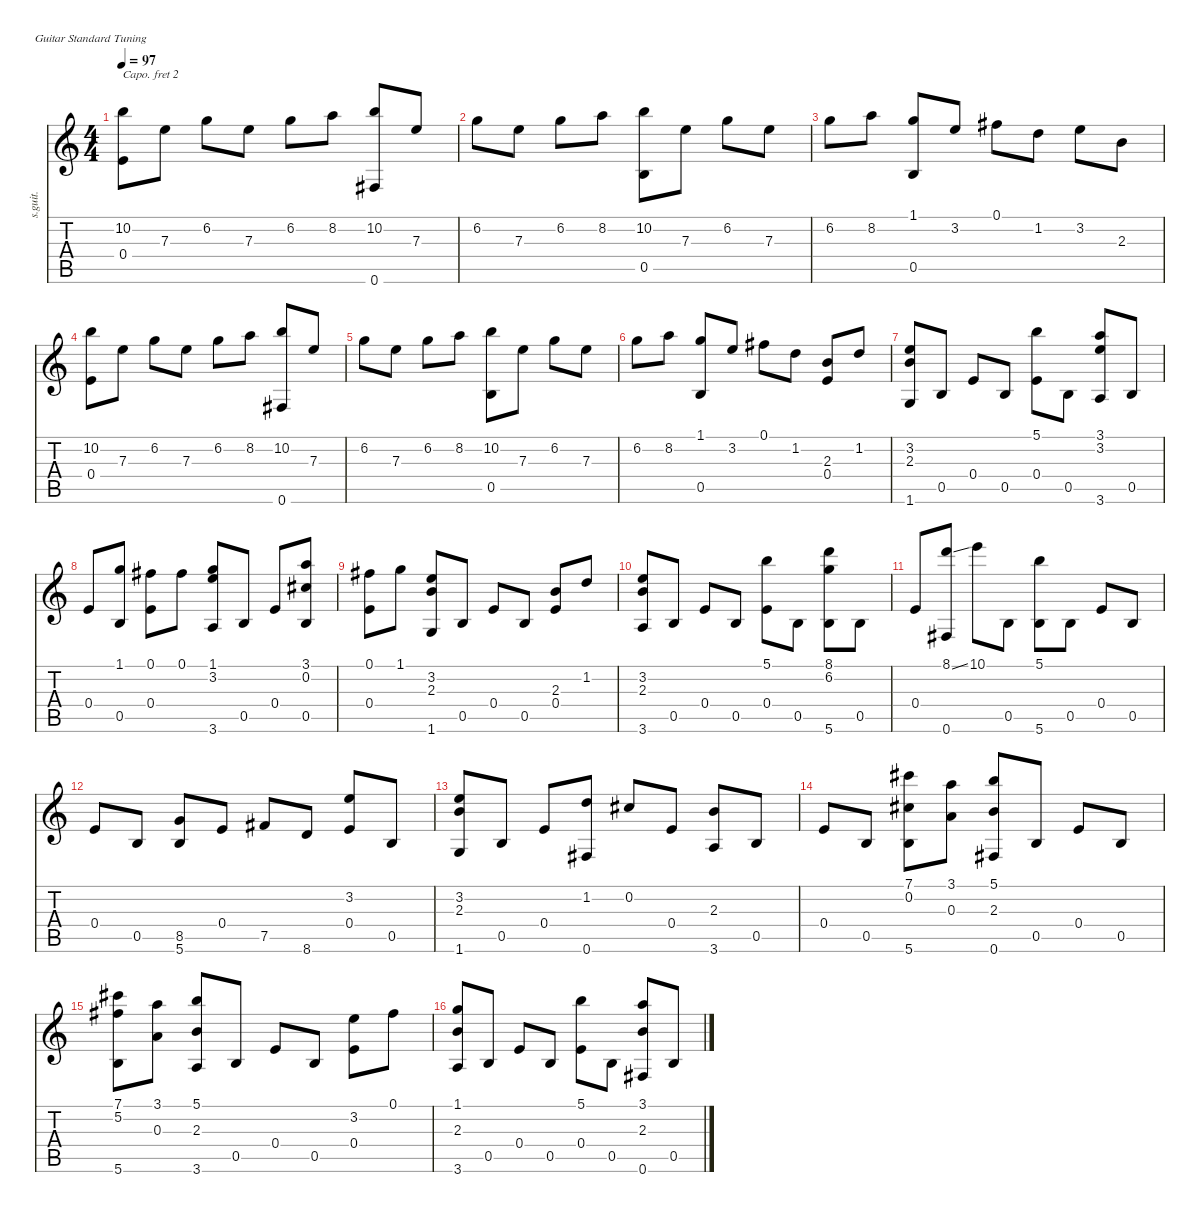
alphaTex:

\defaultSystemsLayout 4
\hideDynamics
\bracketExtendMode nobrackets
\otherSystemsTrackNameOrientation horizontal
\track ("Steel Guitar" "s.guit.") {instrument acousticguitarsteel}
\staff {score tabs}
\capo 2
\tuning (E4 B3 G3 D3 A2 E2)
\ts (4 4)
\tempo 97
\clef g2
\ks c
(10.2 0.4).8{dy mf instrument acousticguitarsteel beam Down} 7.3.8{beam Down} 6.2.8{beam Down} 7.3.8{beam Down} 6.2.8{beam Down} 8.2.8{beam Down} (10.2 0.6{acc #}).8{beam Up} 7.3.8{beam Up} |
6.2.8{beam Down} 7.3.8{beam Down} 6.2.8{beam Down} 8.2.8{beam Down} (10.2 0.5).8{beam Down} 7.3.8{beam Down} 6.2.8{beam Down} 7.3.8{beam Down} |
6.2.8{beam Down} 8.2.8{beam Down} (1.1 0.5).8{beam Up} 3.2.8{beam Up} 0.1{acc #}.8{beam Down} 1.2.8{beam Down} 3.2.8{beam Down} 2.3.8{beam Down} |
(10.2 0.4).8{beam Down} 7.3.8{beam Down} 6.2.8{beam Down} 7.3.8{beam Down} 6.2.8{beam Down} 8.2.8{beam Down} (10.2 0.6{acc #}).8{beam Up} 7.3.8{beam Up} |
6.2.8{beam Down} 7.3.8{beam Down} 6.2.8{beam Down} 8.2.8{beam Down} (10.2 0.5).8{beam Down} 7.3.8{beam Down} 6.2.8{beam Down} 7.3.8{beam Down} |
6.2.8{beam Down} 8.2.8{beam Down} (1.1 0.5).8{beam Up} 3.2.8{beam Up} 0.1{acc #}.8{beam Down} 1.2.8{beam Down} (2.3 0.4).8{beam Up} 1.2.8{beam Up} |
(3.2 2.3 1.6).8{beam Up} 0.5.8{beam Up} 0.4.8{beam Up} 0.5.8{beam Up} (0.4 5.1).8{beam Down} 0.5.8{beam Down} (3.6 3.1 3.2).8{beam Up} 0.5.8{beam Up} |
0.4.8{beam Up} (1.1 0.5).8{beam Up} (0.1{acc #} 0.4).8{beam Down} 0.1{acc #}.8{beam Down} (1.1 3.2 3.6).8{beam Up} 0.5.8{beam Up} 0.4.8{beam Up} (0.5 3.1 0.2{acc #}).8{beam Up} |
(0.1{acc #} 0.4).8{beam Down} 1.1.8{beam Down} (3.2 2.3 1.6).8{beam Up} 0.5.8{beam Up} 0.4.8{beam Up} 0.5.8{beam Up} (2.3 0.4).8{beam Up} 1.2.8{beam Up} |
(3.2 2.3 3.6).8{beam Up} 0.5.8{beam Up} 0.4.8{beam Up} 0.5.8{beam Up} (5.1 0.4).8{beam Down} 0.5.8{beam Down} (5.6 8.1 6.2).8{beam Down} 0.5.8{beam Down} |
0.4.8{beam Up} (0.6{acc #} 8.1{ss}).8{beam Up} 10.1.8{beam Down} 0.5.8{beam Down} (5.6 5.1).8{beam Down} 0.5.8{beam Down} 0.4.8{beam Up} 0.5.8{beam Up} |
0.4.8{beam Up} 0.5.8{beam Up} (5.6 8.5).8{beam Up} 0.4.8{beam Up} 7.5{acc #}.8{beam Up} 8.6.8{beam Up} (0.4 3.2).8{beam Up} 0.5.8{beam Up} |
(3.2 2.3 1.6).8{beam Up} 0.5.8{beam Up} 0.4.8{beam Up} (0.6{acc #} 1.2).8{beam Up} 0.2{acc #}.8{beam Up} 0.4.8{beam Up} (2.3 3.6).8{beam Up} 0.5.8{beam Up} |
0.4.8{beam Up} 0.5.8{beam Up} (5.6 7.1{acc #} 0.2{acc #}).8{beam Down} (3.1 0.3).8{beam Down} (5.1 2.3 0.6{acc #}).8{beam Up} 0.5.8{beam Up} 0.4.8{beam Up} 0.5.8{beam Up} |
(5.6 5.2{acc #} 7.1{acc #}).8{beam Down} (3.1 0.3).8{beam Down} (5.1 2.3 3.6).8{beam Up} 0.5.8{beam Up} 0.4.8{beam Up} 0.5.8{beam Up} (0.4 3.2).8{beam Down} 0.1{acc #}.8{beam Down} |
(1.1 2.3 3.6).8{beam Up} 0.5.8{beam Up} 0.4.8{beam Up} 0.5.8{beam Up} (0.4 5.1).8{beam Down} 0.5.8{beam Down} (0.6{acc #} 3.1 2.3).8{beam Up} 0.5.8{beam Up}
